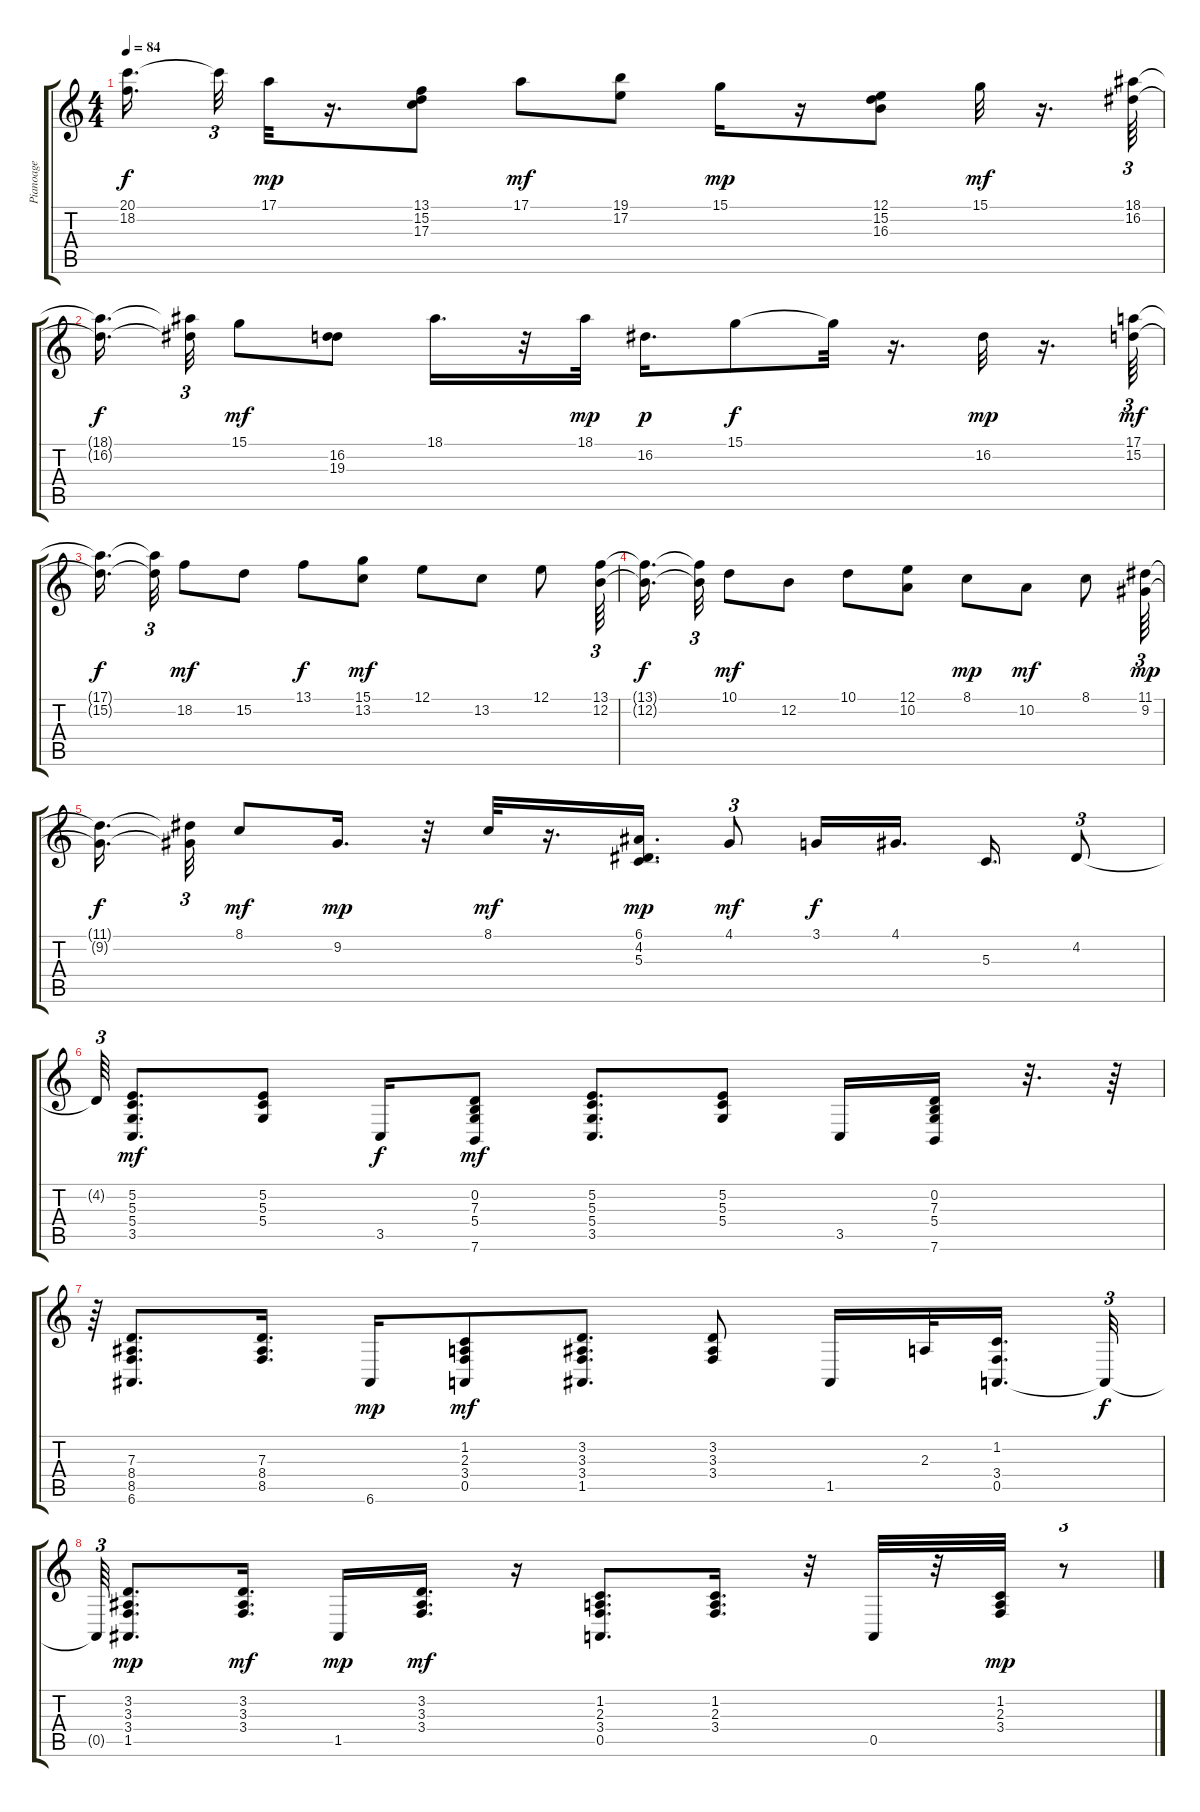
\track ("Pianoage" "Pianoage") {instrument acousticgrandpiano}
\staff {score tabs}
\tuning (E4 B3 G3 D3 A2 E2) {hide}
\ts (4 4)
\tempo 84
\clef g2
\ks c
(20.1{t} 18.2{t}).16{d dy f beam splitsecondary} 20.1{t}.32{tu (3 2)} 17.1.32{dy mp} r.16{d} (13.1 15.2 17.3).8 17.1.8{dy mf} (19.1 17.2).8 15.1.16{dy mp} r.16 (12.1 15.2 16.3).8 15.1.32{dy mf} r.16{d} (18.1 16.2).64{tu (3 2)} |
(18.1{t} 16.2{t}).16{d dy f beam splitsecondary} (18.1{t} 16.2{t}).32{tu (3 2)} 15.1.8{dy mf} (16.2 19.3).8 18.1.16{d} r.32 18.1.32{dy mp} 16.2.16{d dy p} 15.1.8{dy f} 15.1{t}.32 r.16{d} 16.2.32{dy mp} r.16{d} (17.1 15.2).64{tu (3 2) dy mf} |
(17.1{t} 15.2{t}).16{d dy f beam splitsecondary} (17.1{t} 15.2{t}).32{tu (3 2)} 18.2.8{dy mf} 15.2.8 13.1.8{dy f} (15.1 13.2).8{dy mf} 12.1.8 13.2.8 12.1.8 (13.1 12.2).64{tu (3 2)} |
(13.1{t} 12.2{t}).16{d dy f beam splitsecondary} (13.1{t} 12.2{t}).32{tu (3 2)} 10.1.8{dy mf} 12.2.8 10.1.8 (12.1 10.2).8 8.1.8{dy mp} 10.2.8{dy mf} 8.1.8 (11.1 9.2).64{tu (3 2) dy mp} |
(11.1{t} 9.2{t}).16{d dy f beam splitsecondary} (11.1{t} 9.2{t}).32{tu (3 2)} 8.1.8{dy mf} 9.2.16{d dy mp} r.32 8.1.32{dy mf} r.16{d} (6.1 4.2 5.3).16{d dy mp} 4.1.8{tu (3 2) dy mf} 3.1.16{dy f} 4.1.16{d} 5.3.16{d} 4.2.8{tu (3 2)} |
4.2{t}.64{tu (3 2)} (5.2 5.3 5.4 3.5).8{d dy mf} (5.2 5.3 5.4).8 3.5.16{dy f} (0.2 7.3 5.4 7.6).8{dy mf} (5.2 5.3 5.4 3.5).8{d} (5.2 5.3 5.4).8 3.5.16 (0.2 7.3 5.4 7.6).16 r.32{d} r.64 |
r.64{tu (3 2)} (7.3 8.4 8.5 6.6).8{d} (7.3 8.4 8.5).16{d} 6.6.16{dy mp} (1.2 2.3 3.4 0.5).8{dy mf} (3.2 3.3 3.4 1.5).8{d} (3.2 3.3 3.4).8 1.5.16 2.3.32 (1.2 3.4 0.5).16{d beam splitsecondary} 0.5{t}.32{tu (3 2) dy f} |
0.5{t}.64{tu (3 2)} (3.2 3.3 3.4 1.5).8{d dy mp} (3.2 3.3 3.4).16{d dy mf} 1.5.16{dy mp} (3.2 3.3 3.4).16{d dy mf} r.16 (1.2 2.3 3.4 0.5).8{d} (1.2 2.3 3.4).16{d} r.32 0.5.32 r.32 (1.2 2.3 3.4).32{dy mp} r.8{tu (3 2)}
